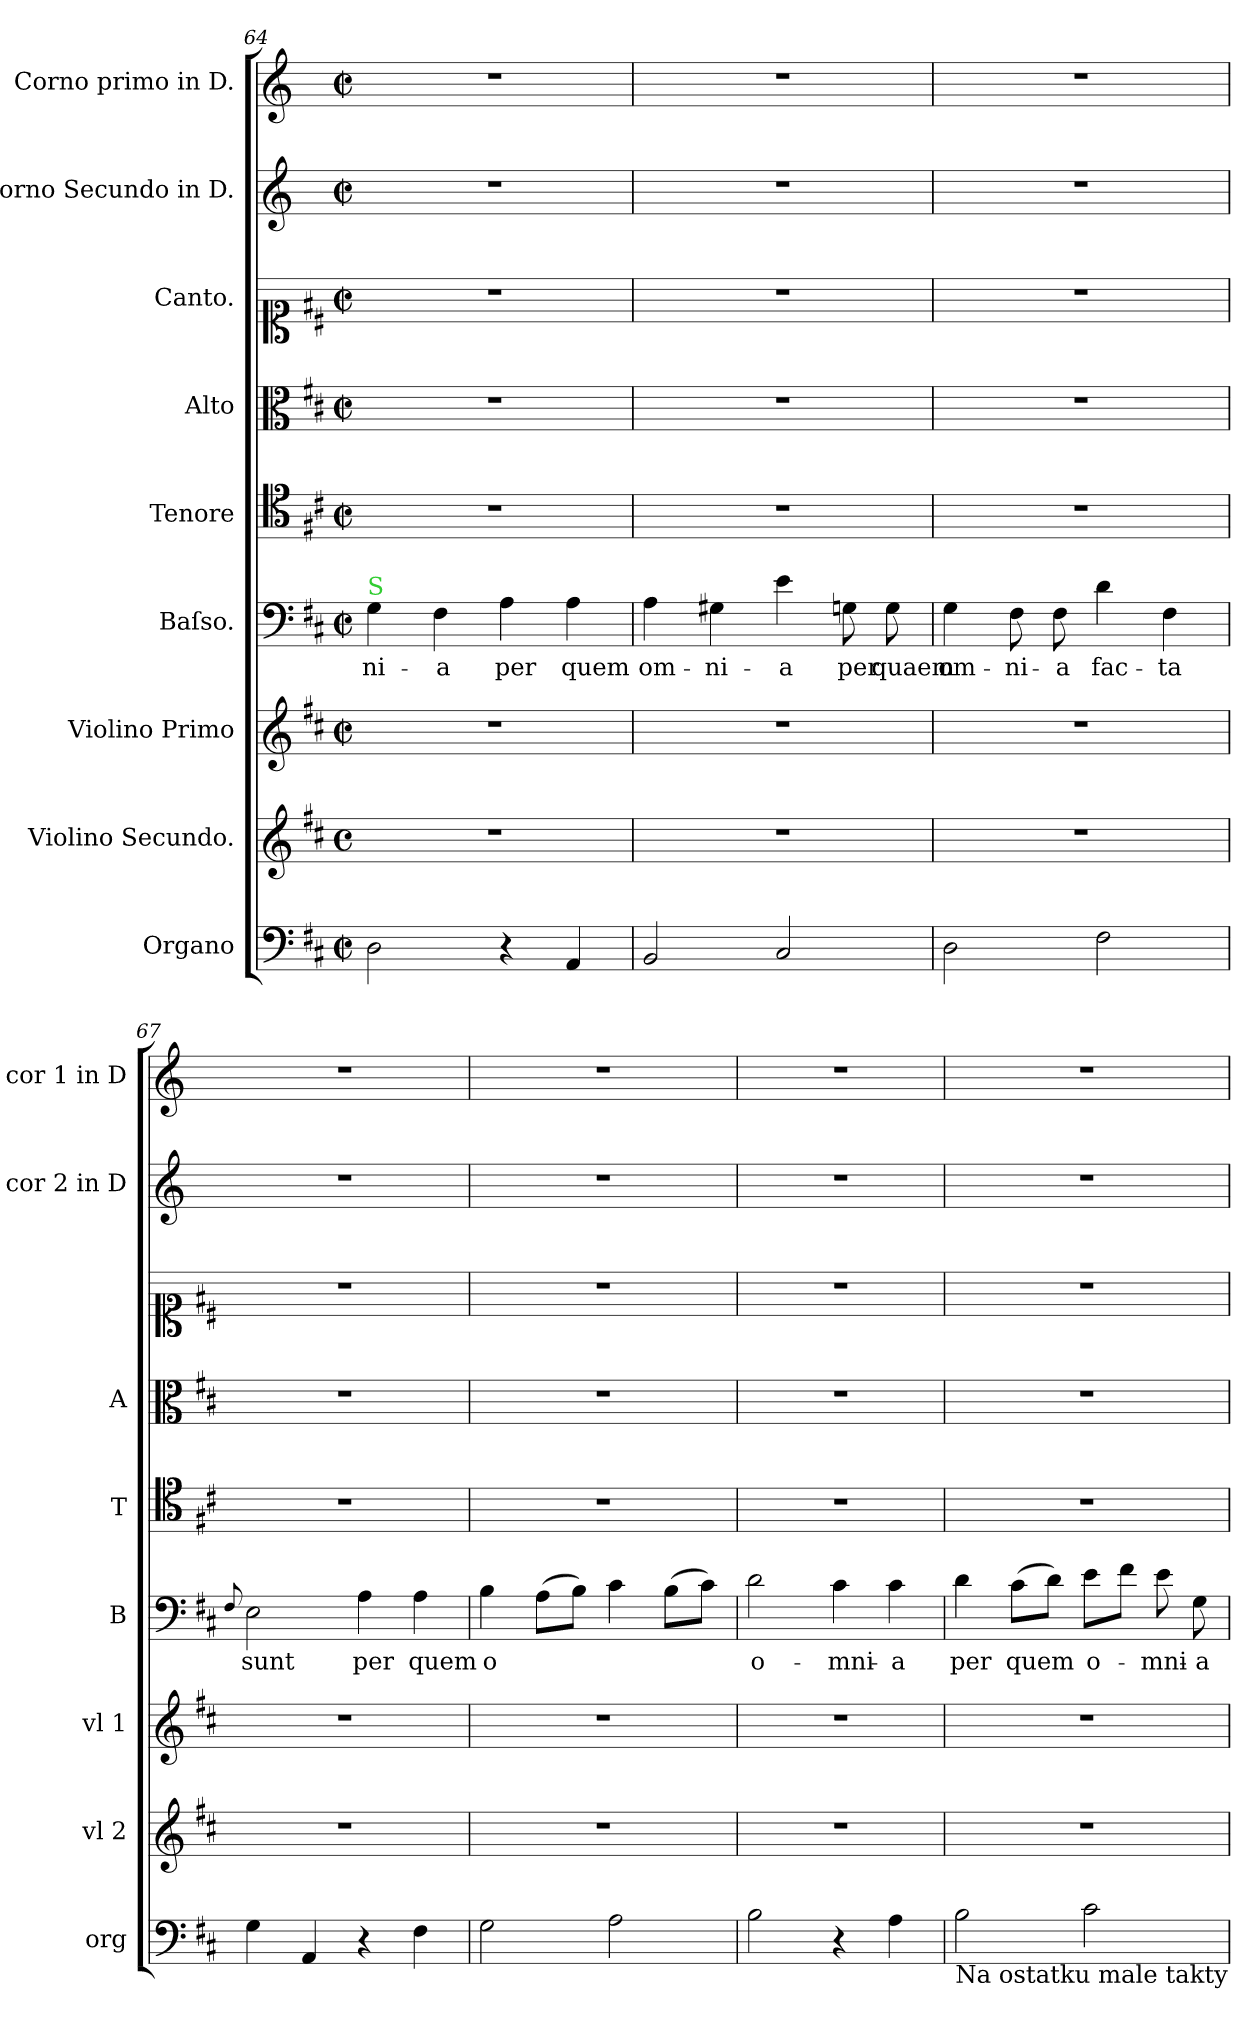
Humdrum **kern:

**kern	**kern	**kern	**kern	**text	**kern	**kern	**kern	**kern	**kern
*part9	*part8	*part7	*part6	*part6	*part5	*part4	*part3	*part2	*part1
*staff9	*staff8	*staff7	*staff6	*staff6	*staff5	*staff4	*staff3	*staff2	*staff1
*I"Organo	*I"Violino Secundo.	*I"Violino Primo	*I"Baſso.	*	*I"Tenore	*I"Alto	*I"Canto.	*I"Corno Secundo in D.	*I"Corno primo in D.
*I'org	*I'vl 2	*I'vl 1	*I'B	*	*I'T	*I'A	*	*I'cor 2 in D	*I'cor 1 in D
*clefF4	*clefG2	*clefG2	*clefF4	*	*clefC4	*clefC3	*clefC1	*clefG2	*clefG2
*	*	*	*	*	*	*	*	*ITrd6c10	*ITrd6c10
*k[f#c#]	*k[f#c#]	*k[f#c#]	*k[f#c#]	*	*k[f#c#]	*k[f#c#]	*k[f#c#]	*k[f#c#]	*k[f#c#]
*M2/2	*M2/2	*M2/2	*M2/2	*	*M2/2	*M2/2	*M2/2	*M2/2	*M2/2
*met(c|)	*met(c)	*met(c|)	*met(c|)	*	*met(c|)	*met(c|)	*met(c|)	*met(c|)	*met(c|)
=64	=64	=64	=64	=64	=64	=64	=64	=64	=64
!	!	!	!LO:TX:a:color=limegreen:t=S	!	!	!	!	!	!
2D\	1r	1r	4G\	-ni-	1r	1r	1r	1r	1r
.	.	.	4F#\	-a	.	.	.	.	.
4r	.	.	4A\	per	.	.	.	.	.
4AA/	.	.	4A\	quem	.	.	.	.	.
=65	=65	=65	=65	=65	=65	=65	=65	=65	=65
2BB/	1r	1r	4A\	om-	1r	1r	1r	1r	1r
.	.	.	4G#X\	-ni-	.	.	.	.	.
2C#/	.	.	4e\	-a	.	.	.	.	.
.	.	.	8Gn\	per	.	.	.	.	.
.	.	.	8G\	quaem	.	.	.	.	.
=66	=66	=66	=66	=66	=66	=66	=66	=66	=66
2D\	1r	1r	4G\	om-	1r	1r	1r	1r	1r
.	.	.	8F#\	-ni-	.	.	.	.	.
.	.	.	8F#\	-a	.	.	.	.	.
2F#\	.	.	4d\	fac-	.	.	.	.	.
.	.	.	4F#\	-ta	.	.	.	.	.
=67	=67	=67	=67	=67	=67	=67	=67	=67	=67
.	.	.	8qqF#/	.	.	.	.	.	.
4G\	1r	1r	2E\	sunt	1r	1r	1r	1r	1r
4AA/	.	.	.	.	.	.	.	.	.
4r	.	.	4A\	per	.	.	.	.	.
4F#\	.	.	4A\	quem	.	.	.	.	.
=68	=68	=68	=68	=68	=68	=68	=68	=68	=68
2G\	1r	1r	4B\	o	1r	1r	1r	1r	1r
.	.	.	(8A\L	.	.	.	.	.	.
.	.	.	8B\J)	.	.	.	.	.	.
2A\	.	.	4c#\	.	.	.	.	.	.
.	.	.	(8B\L	.	.	.	.	.	.
.	.	.	8c#\J)	.	.	.	.	.	.
=69	=69	=69	=69	=69	=69	=69	=69	=69	=69
2B\	1r	1r	2d\	-o-	1r	1r	1r	1r	1r
4r	.	.	4c#\	-mni-	.	.	.	.	.
4A\	.	.	4c#\	-a	.	.	.	.	.
=70	=70	=70	=70	=70	=70	=70	=70	=70	=70
!LO:TX:b:t=Na ostatku male takty	!	!	!	!	!	!	!	!	!
2B\	1r	1r	4d\	per	1r	1r	1r	1r	1r
.	.	.	(8c#\L	quem	.	.	.	.	.
.	.	.	8d\J)	.	.	.	.	.	.
2c#\	.	.	8e\L	o-	.	.	.	.	.
.	.	.	8f#\J	.	.	.	.	.	.
.	.	.	8e\	-mni-	.	.	.	.	.
.	.	.	8G\	-a	.	.	.	.	.
=	=	=	=	=	=	=	=	=	=
*-	*-	*-	*-	*-	*-	*-	*-	*-	*-
